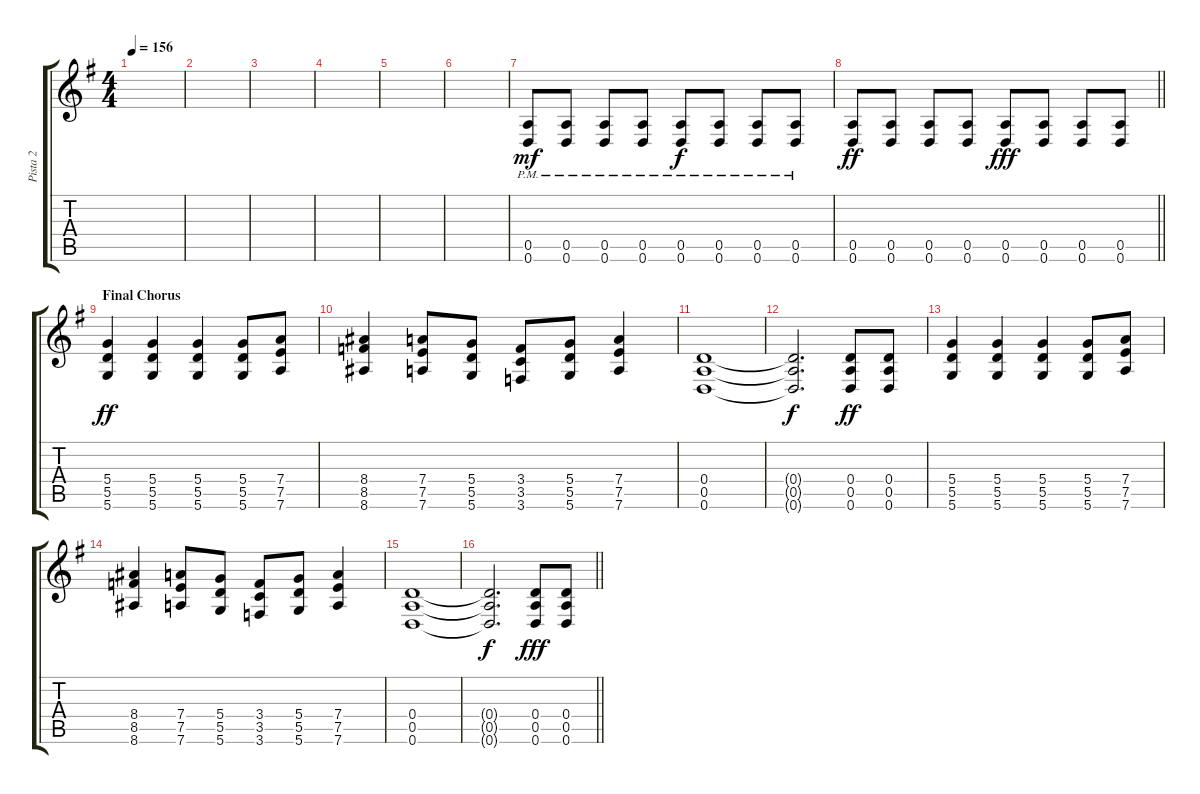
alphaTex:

\track ("Pista 2" "Pista 2") {instrument distortionguitar}
\staff {score tabs}
\tuning (E4 B3 G3 D3 A2 D2) {hide}
\ts (4 4)
\tempo 156
\clef g2
\ks eminor
|
|
|
|
|
|
(0.5{pm} 0.6{pm}).8{dy mf volume 15} (0.5{pm} 0.6{pm}).8 (0.5{pm} 0.6{pm}).8 (0.5{pm} 0.6{pm}).8 (0.5{pm} 0.6{pm}).8{dy f} (0.5{pm} 0.6{pm}).8 (0.5{pm} 0.6{pm}).8 (0.5{pm} 0.6{pm}).8 |
\barLineRight lightlight
(0.5 0.6).8{dy ff} (0.5 0.6).8 (0.5 0.6).8 (0.5 0.6).8 (0.5 0.6).8{dy fff} (0.5 0.6).8 (0.5 0.6).8 (0.5 0.6).8 |
\section ("" "Final Chorus")
(5.4 5.5 5.6).4{dy ff} (5.4 5.5 5.6).4 (5.4 5.5 5.6).4 (5.4 5.5 5.6).8 (7.4 7.5 7.6).8 |
(8.4 8.5 8.6).4 (7.4 7.5 7.6).8 (5.4 5.5 5.6).8 (3.4 3.5 3.6).8 (5.4 5.5 5.6).8 (7.4 7.5 7.6).4 |
(0.4 0.5 0.6).1 |
(0.4{t} 0.5{t} 0.6{t}).2{d dy f} (0.4 0.5 0.6).8{dy ff} (0.4 0.5 0.6).8 |
(5.4 5.5 5.6).4 (5.4 5.5 5.6).4 (5.4 5.5 5.6).4 (5.4 5.5 5.6).8 (7.4 7.5 7.6).8 |
(8.4 8.5 8.6).4 (7.4 7.5 7.6).8 (5.4 5.5 5.6).8 (3.4 3.5 3.6).8 (5.4 5.5 5.6).8 (7.4 7.5 7.6).4 |
(0.4 0.5 0.6).1 |
\barLineRight lightlight
(0.4{t} 0.5{t} 0.6{t}).2{d dy f} (0.4 0.5 0.6).8{dy fff} (0.4 0.5 0.6).8
